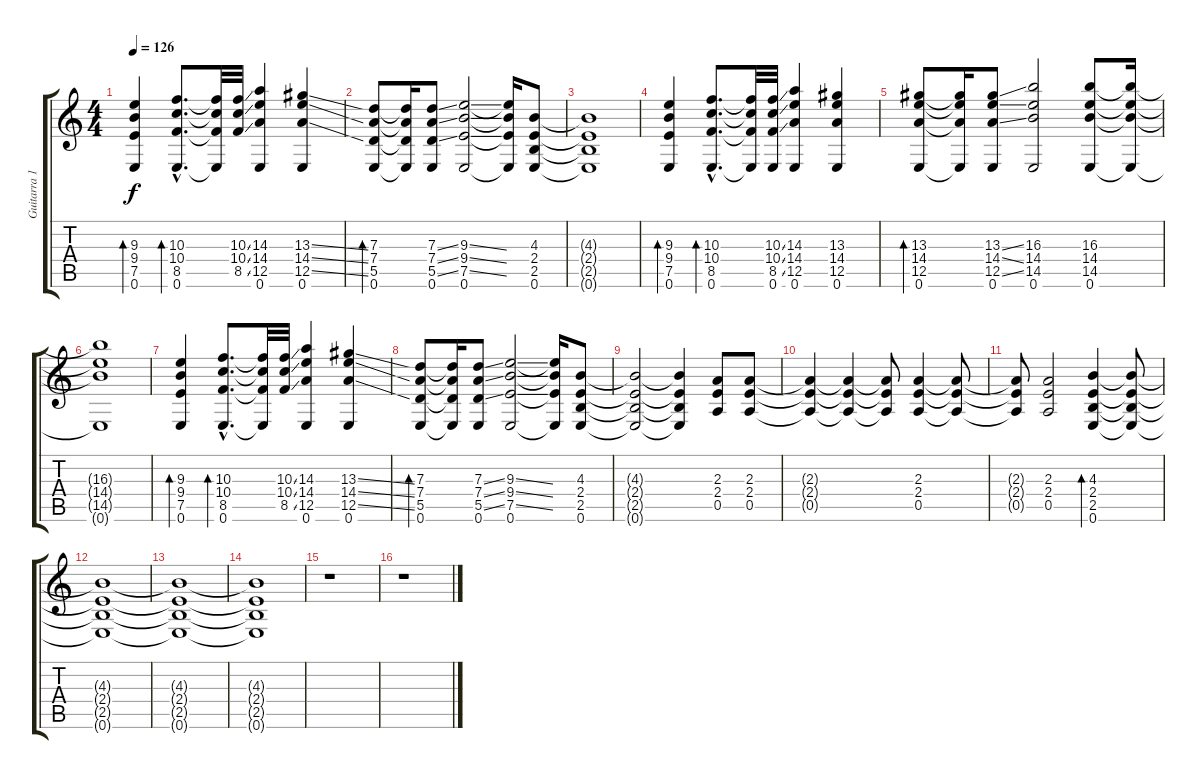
\track ("Guitarra 1" "Guitarra 1") {instrument electricguitarclean}
\staff {score tabs}
\tuning (E4 B3 G3 D3 A2 E2) {hide}
\ts (4 4)
\tempo 126
\clef g2
\ks c
(9.3 9.4 7.5 0.6).4{bd 480 dy f instrument electricguitarclean} (10.3{hac} 10.4{hac} 8.5{hac} 0.6{hac}).8{d bd 480} (10.3{t} 10.4{t} 8.5{t} 0.6{t}).32 (10.3{ss} 10.4{ss} 8.5{ss}).32 (14.3 14.4 12.5 0.6).4 (13.3{ss} 14.4{ss} 12.5{ss} 0.6).4 |
(7.3 7.4 5.5 0.6).8{bd 120} (7.3{t} 7.4{t} 5.5{t} 0.6{t}).16 (7.3{ss} 7.4{ss} 5.5{ss} 0.6).8 (9.3{ss} 9.4{ss} 7.5{ss} 0.6).2 (9.3{t} 9.4{t} 7.5{t} 0.6{t}).16 (4.3 2.4 2.5 0.6).8 |
(4.3{t} 2.4{t} 2.5{t} 0.6{t}).1 |
(9.3 9.4 7.5 0.6).4{bd 120} (10.3{hac} 10.4{hac} 8.5{hac} 0.6{hac}).8{d bd 120} (10.3{t} 10.4{t} 8.5{t} 0.6{t}).32 (10.3{ss} 10.4{ss} 8.5{ss} 0.6).32 (14.3 14.4 12.5 0.6).4 (13.3 14.4 12.5 0.6).4 |
(13.3 14.4 12.5 0.6).8{bd 120} (13.3{t} 14.4{t} 12.5{t} 0.6{t}).16 (13.3{ss} 14.4{ss} 12.5{ss} 0.6).8 (16.3 14.4 14.5 0.6).2 (16.3 14.4 14.5 0.6).8 (16.3{t} 14.4{t} 14.5{t} 0.6{t}).16 |
(16.3{t} 14.4{t} 14.5{t} 0.6{t}).1 |
(9.3 9.4 7.5 0.6).4{bd 480} (10.3{hac} 10.4{hac} 8.5{hac} 0.6{hac}).8{d bd 480} (10.3{t} 10.4{t} 8.5{t} 0.6{t}).32 (10.3{ss} 10.4{ss} 8.5{ss}).32 (14.3 14.4 12.5 0.6).4 (13.3{ss} 14.4{ss} 12.5{ss} 0.6).4 |
(7.3 7.4 5.5 0.6).8{bd 120} (7.3{t} 7.4{t} 5.5{t} 0.6{t}).16 (7.3{ss} 7.4{ss} 5.5{ss} 0.6).8 (9.3{ss} 9.4{ss} 7.5{ss} 0.6).2 (9.3{t} 9.4{t} 7.5{t} 0.6{t}).16 (4.3 2.4 2.5 0.6).8 |
(4.3{t} 2.4{t} 2.5{t} 0.6{t}).2 (4.3{t} 2.4{t} 2.5{t} 0.6{t}).4 (2.3 2.4 0.5).8 (2.3 2.4 0.5).8 |
(2.3{t} 2.4{t} 0.5{t}).4 (2.3{t} 2.4{t} 0.5{t}).4 (2.3{t} 2.4{t} 0.5{t}).8 (2.3 2.4 0.5).4 (2.3{t} 2.4{t} 0.5{t}).8 |
(2.3{t} 2.4{t} 0.5{t}).8 (2.3 2.4 0.5).2 (4.3 2.4 2.5 0.6).4{bd 120} (4.3{t} 2.4{t} 2.5{t} 0.6{t}).8 |
(4.3{t} 2.4{t} 2.5{t} 0.6{t}).1 |
(4.3{t} 2.4{t} 2.5{t} 0.6{t}).1 |
(4.3{t} 2.4{t} 2.5{t} 0.6{t}).1 |
r.1 |
r.1
